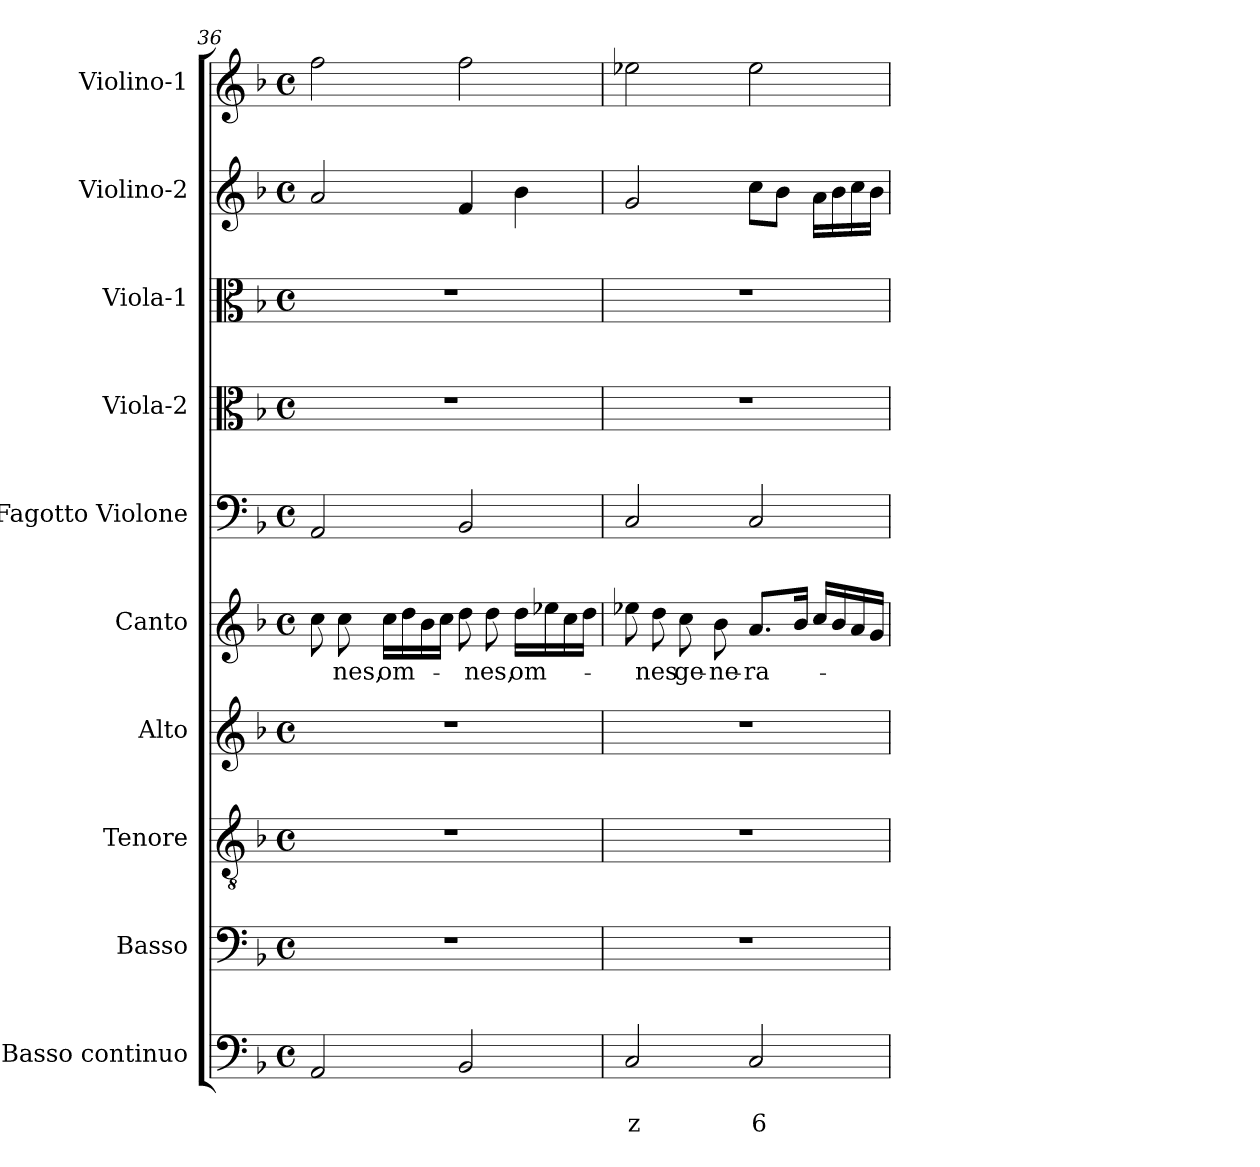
**kern	**text	**text	**kern	**kern	**kern	**kern	**text	**kern	**kern	**kern	**kern	**kern
*part10	*part10	*part10	*part9	*part8	*part7	*part6	*part6	*part5	*part4	*part3	*part2	*part1
*staff10	*staff10	*staff10	*staff9	*staff8	*staff7	*staff6	*staff6	*staff5	*staff4	*staff3	*staff2	*staff1
*I"Basso continuo	*	*	*I"Basso	*I"Tenore	*I"Alto	*I"Canto	*	*I"Fagotto Violone	*I"Viola-2	*I"Viola-1	*I"Violino-2	*I"Violino-1
*clefF4	*	*	*clefF4	*clefGv2	*clefG2	*clefG2	*	*clefF4	*clefC3	*clefC3	*clefG2	*clefG2
*k[b-]	*	*	*k[b-]	*k[b-]	*k[b-]	*k[b-]	*	*k[b-]	*k[b-]	*k[b-]	*k[b-]	*k[b-]
*F:	*	*	*F:	*F:	*F:	*F:	*	*F:	*F:	*F:	*F:	*F:
*M4/4	*	*	*M4/4	*M4/4	*M4/4	*M4/4	*	*M4/4	*M4/4	*M4/4	*M4/4	*M4/4
*met(c)	*	*	*met(c)	*met(c)	*met(c)	*met(c)	*	*met(c)	*met(c)	*met(c)	*met(c)	*met(c)
=36	=36	=36	=36	=36	=36	=36	=36	=36	=36	=36	=36	=36
2AA/	.	.	1r	1r	1r	8cc\	.	2AA/	1r	1r	2a/	2ff\
!	!	!	!	!	!	!	!LO:LY:b	!	!	!	!	!
.	.	.	.	.	.	8cc\	-nes,	.	.	.	.	.
!	!	!	!	!	!	!	!LO:LY:b	!	!	!	!	!
.	.	.	.	.	.	16cc\LL	om-	.	.	.	.	.
.	.	.	.	.	.	16dd\	.	.	.	.	.	.
.	.	.	.	.	.	16b-\	.	.	.	.	.	.
.	.	.	.	.	.	16cc\JJ	.	.	.	.	.	.
2BB-/	.	.	.	.	.	8dd\	.	2BB-/	.	.	4f/	2ff\
!	!	!	!	!	!	!	!LO:LY:b	!	!	!	!	!
.	.	.	.	.	.	8dd\	-nes,	.	.	.	.	.
!	!	!	!	!	!	!	!LO:LY:b	!	!	!	!	!
.	.	.	.	.	.	16dd\LL	om-	.	.	.	4b-\	.
.	.	.	.	.	.	16ee-X\	.	.	.	.	.	.
.	.	.	.	.	.	16cc\	.	.	.	.	.	.
.	.	.	.	.	.	16dd\JJ	.	.	.	.	.	.
=37	=37	=37	=37	=37	=37	=37	=37	=37	=37	=37	=37	=37
!	!	!LO:LY:b	!	!	!	!	!	!	!	!	!	!
2C/	.	z	1r	1r	1r	8ee-X\	.	2C/	1r	1r	2g/	2ee-X\
!	!	!	!	!	!	!	!LO:LY:b	!	!	!	!	!
.	.	.	.	.	.	8dd\	-nes	.	.	.	.	.
!	!	!	!	!	!	!	!LO:LY:b	!	!	!	!	!
.	.	.	.	.	.	8cc\	ge-	.	.	.	.	.
!	!	!	!	!	!	!	!LO:LY:b	!	!	!	!	!
.	.	.	.	.	.	8b-\	-ne-	.	.	.	.	.
!	!	!LO:LY:b	!	!	!	!	!	!	!	!	!	!
!	!	!	!	!	!	!	!LO:LY:b	!	!	!	!	!
2C/	.	6	.	.	.	8.a/L	-ra-	2C/	.	.	8cc\L	2ee-\
.	.	.	.	.	.	.	.	.	.	.	8b-\J	.
.	.	.	.	.	.	16b-/Jk	.	.	.	.	.	.
.	.	.	.	.	.	16cc/LL	.	.	.	.	16a\LL	.
.	.	.	.	.	.	16b-/	.	.	.	.	16b-\	.
.	.	.	.	.	.	16a/	.	.	.	.	16cc\	.
.	.	.	.	.	.	16g/JJ	.	.	.	.	16b-\JJ	.
=	=	=	=	=	=	=	=	=	=	=	=	=
*-	*-	*-	*-	*-	*-	*-	*-	*-	*-	*-	*-	*-
